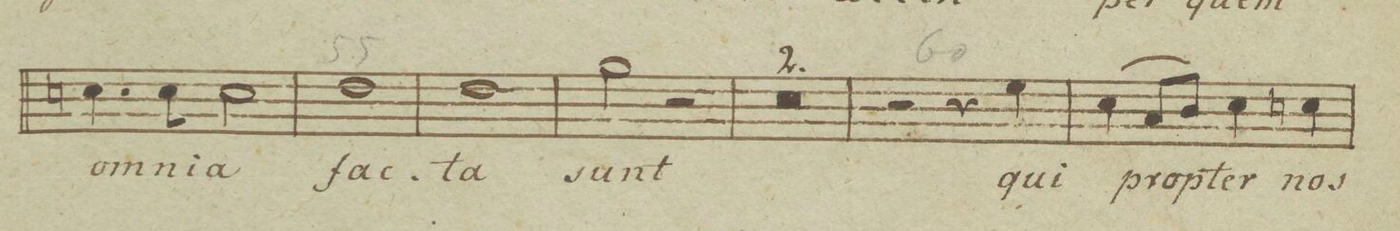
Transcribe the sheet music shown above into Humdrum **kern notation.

**kern	**text	**dynam
*I"Basso	*	*
*clefF4	*	*
*k[b-e-a-]	*	*
*met(c)	*	*
*M4/4	*	*
4.En\	o-	.
8E\	-mni-	.
2E\	-a	.
=55	=55	=55
1F	fac-	.
=56	=56	=56
1F	-ta	.
=57	=57	=57
2B-\	sunt	.
2r	.	.
=58	=58	=58
0r	.	.
=59	=59	=59
=60	=60	=60
2r	.	.
4r	.	.
4G\	qui	.
=61	=61	=61
(4E-\	pro-	.
8C/L	.	.
8D/J)	.	.
4E-\	-pter	.
4En\	nos	.
=62	=62	=62
*-	*-	*-
